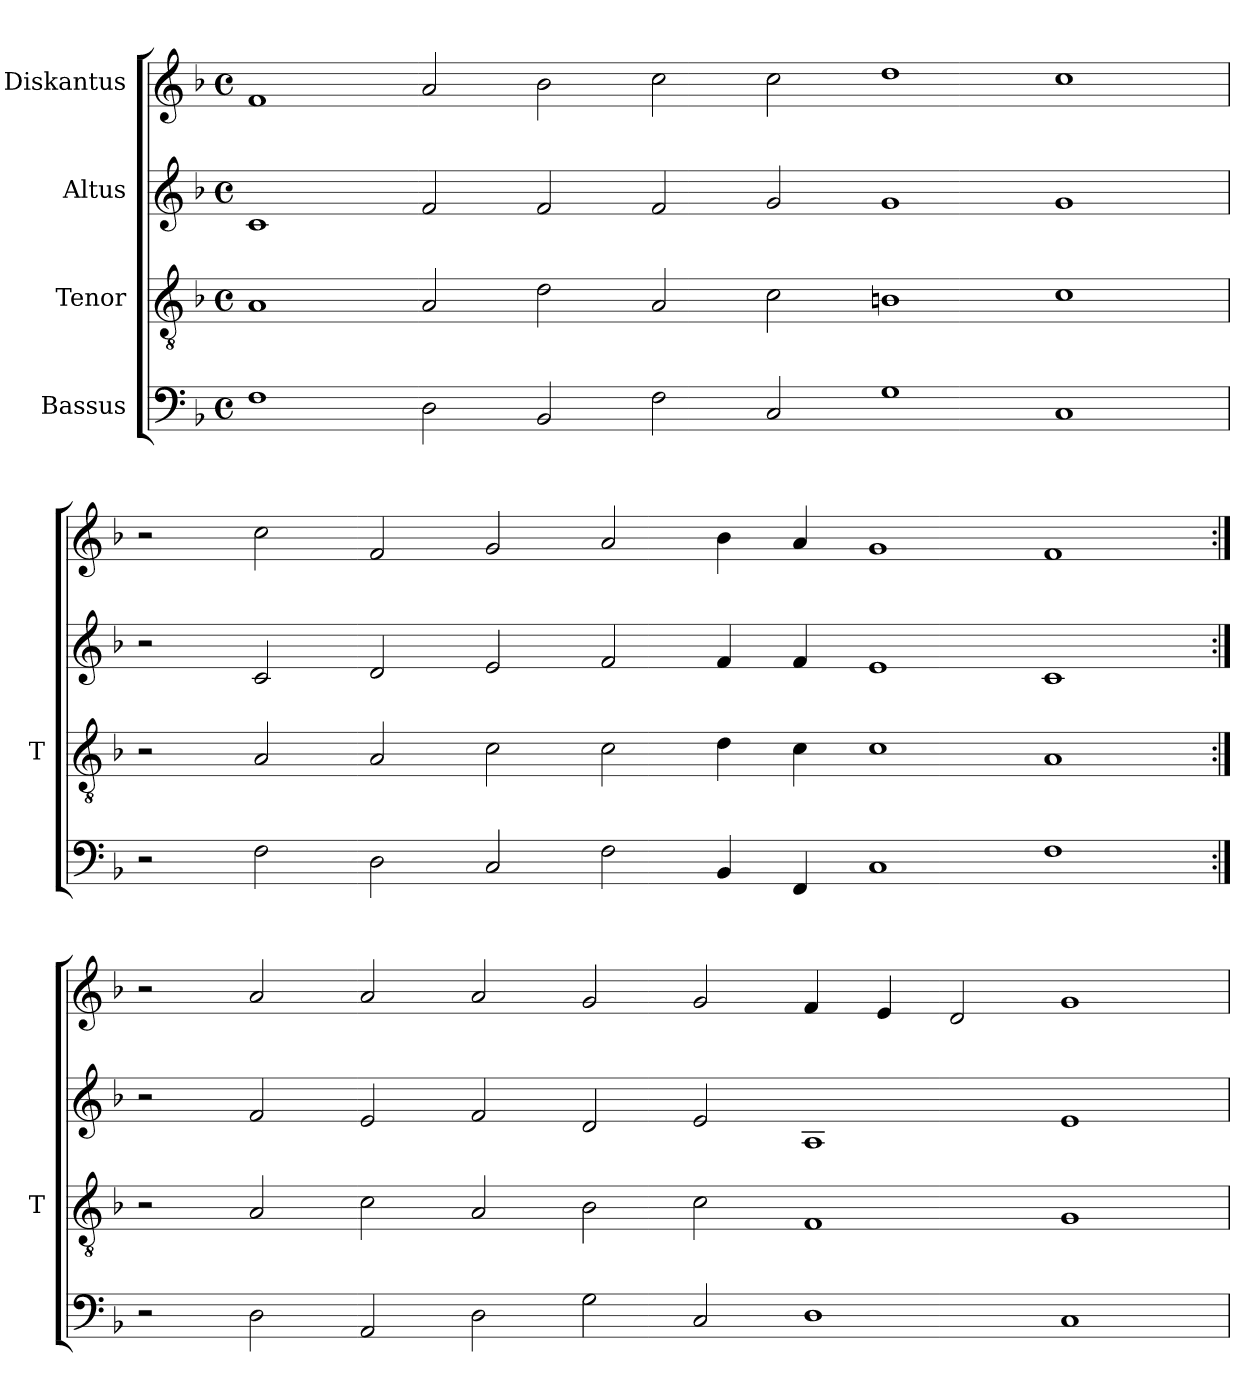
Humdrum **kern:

**kern	**kern	**kern	**kern
*part4	*part3	*part2	*part1
*staff4	*staff3	*staff2	*staff1
*I"Bassus	*I"Tenor	*I"Altus	*I"Diskantus
*	*I'T	*	*
*clefF4	*clefGv2	*clefG2	*clefG2
*k[b-]	*k[b-]	*k[b-]	*k[b-]
*M2/2	*M2/2	*M2/2	*M2/2
*met(c)	*met(c)	*met(c)	*met(c)
=	=	=	=
1F	1A	1c	1f
2D	2A	2f	2a
2BB-	2d	2f	2b-
2F	2A	2f	2cc
2C	2c	2g	2cc
1G	1Bn	1g	1dd
1C	1c	1g	1cc
=	=	=	=
2r	2r	2r	2r
2F	2A	2c	2cc
2D	2A	2d	2f
2C	2c	2e	2g
2F	2c	2f	2a
4BB-	4d	4f	4b-
4FF	4c	4f	4a
1C	1c	1e	1g
1F	1A	1c	1f
=:|!	=:|!	=:|!	=:|!
2r	2r	2r	2r
2D	2A	2f	2a
2AA	2c	2e	2a
2D	2A	2f	2a
2G	2B-	2d	2g
2C	2c	2e	2g
1D	1F	1A	4f
.	.	.	4e
.	.	.	2d
1C	1G	1e	1g
=	=	=	=
*-	*-	*-	*-
